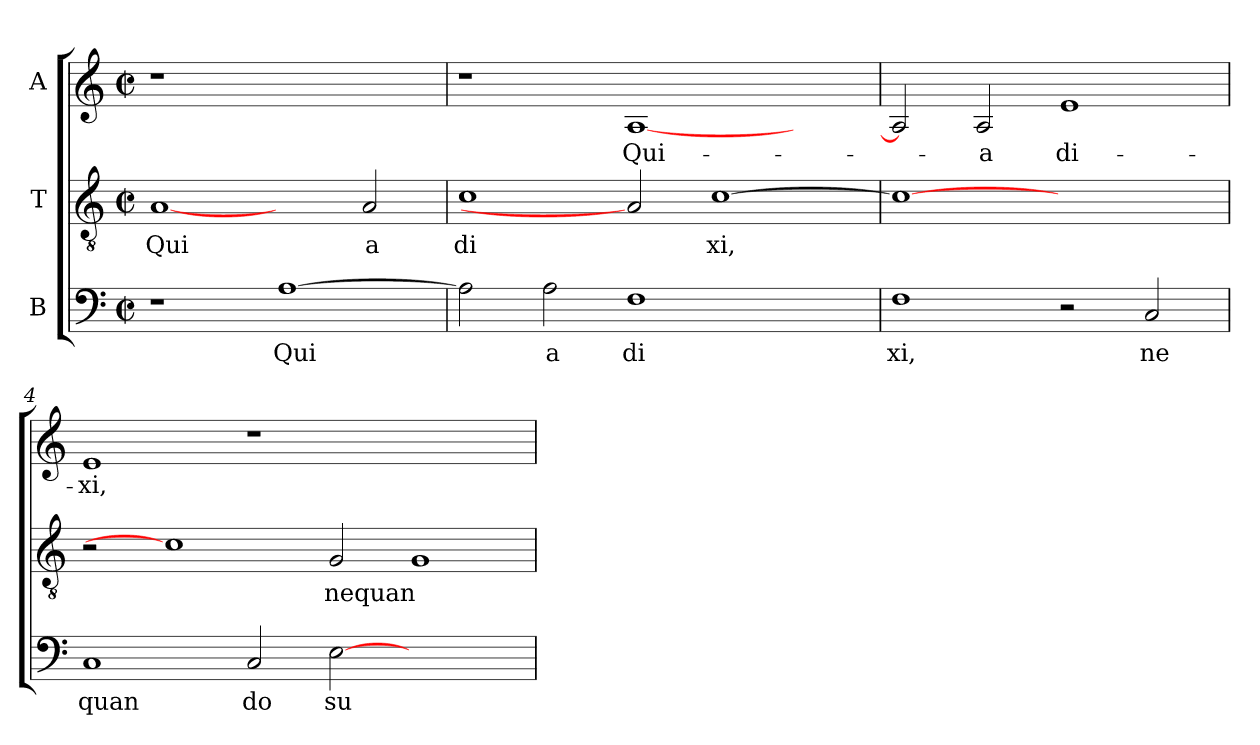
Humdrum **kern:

**kern	**text	**kern	**text	**kern	**text
*part3	*part3	*part2	*part2	*part1	*part1
*staff3	*staff3	*staff2	*staff2	*staff1	*staff1
*I"B	*	*I"T	*	*I"A	*
!!LO:PB:g=z
*stria5	*	*stria5	*	*stria5	*
*clefF4	*	*clefGv2	*	*clefG2	*
*M2/2	*	*M2/2	*	*M2/2	*
*met(c|)	*	*met(c|)	*	*met(c|)	*
=1	=1	=1	=1	=1	=1
!	!	!	!LO:LY:b:cj	!	!
1r	.	[1A	Qui	1r	.
!	!LO:LY:b	!	!	!	!
[>1A	Qui	2ryy	.	1ryy	.
!	!	!	!LO:LY:b:cj	!	!
.	.	2A/	a	.	.
=2	=2	=2	=2	=2	=2
!	!	!	!LO:LY:b:cj	!	!
2A\]	.	1c	di	1r	.
!	!LO:LY:b:cj	!	!	!	!
2A\	a	.	.	.	.
!	!LO:LY:b:cj	!	!	!	!LO:LY:b
1F	di	2A]	.	[<1A	Qui-
!	!	!	!LO:LY:b:cj	!	!
.	.	[>1c	xi,	.	.
2ryy	.	.	.	2ryy	.
=3	=3	=3	=3	=3	=3
!	!LO:LY:b:cj	!	!	!	!
1F	xi,	1c_	.	2A/]	.
!	!	!	!	!	!LO:LY:b:cj
.	.	.	.	2A/	-a
!	!	!	!	!	!LO:LY:b:cj
2r	.	1ryy	.	1e	di-
!	!LO:LY:b:cj	!	!	!	!
2C/	ne	.	.	.	.
=4	=4	=4	=4	=4	=4
!	!LO:LY:b:cj	!	!	!	!LO:LY:b:cj
1C	quan	2r	.	1e	-xi,
.	.	1c]	.	.	.
!	!LO:LY:b:cj	!	!	!	!
2C/	do	.	.	1r	.
!	!LO:LY:b:cj	!	!LO:LY:b	!	!
[>2E\	su	2G/	nequan	.	.
1ryy	.	1G	.	1ryy	.
=	=	=	=	=	=
*-	*-	*-	*-	*-	*-
